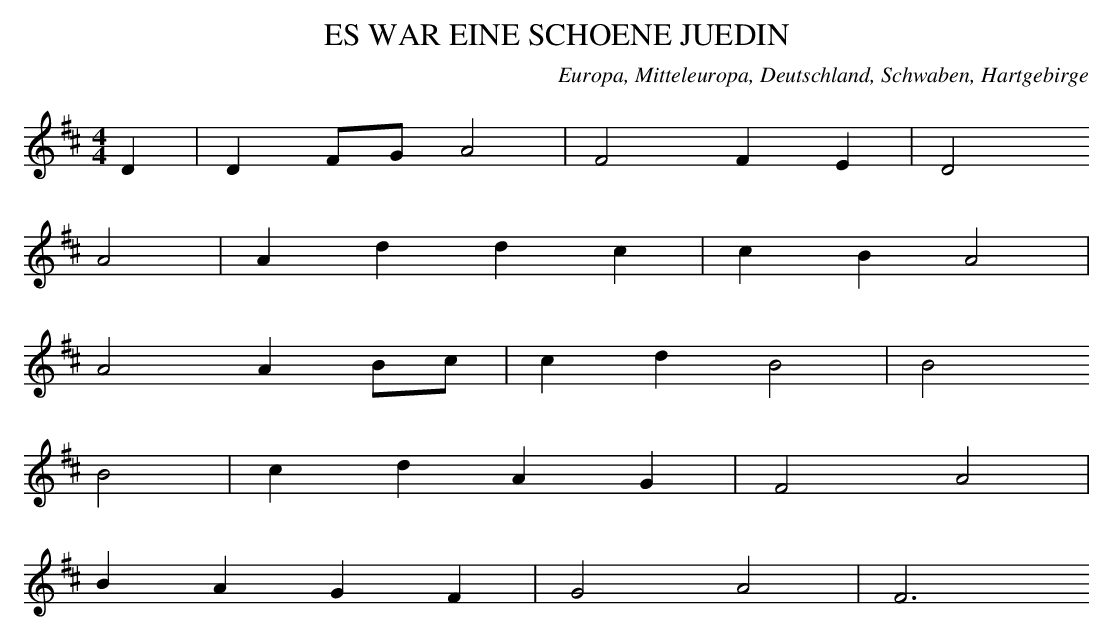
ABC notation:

X:1
T: ES WAR EINE SCHOENE JUEDIN
O: Europa, Mitteleuropa, Deutschland, Schwaben, Hartgebirge
M: 4/4
L: 1/8
K: D
D2 | D2FGA4 | F4F2E2 | D4
A4 | A2d2d2c2 | c2B2A4 |
A4A2Bc | c2d2B4 | B4
B4 | c2d2A2G2 | F4A4 |
B2A2G2F2 | G4A4 | F6
